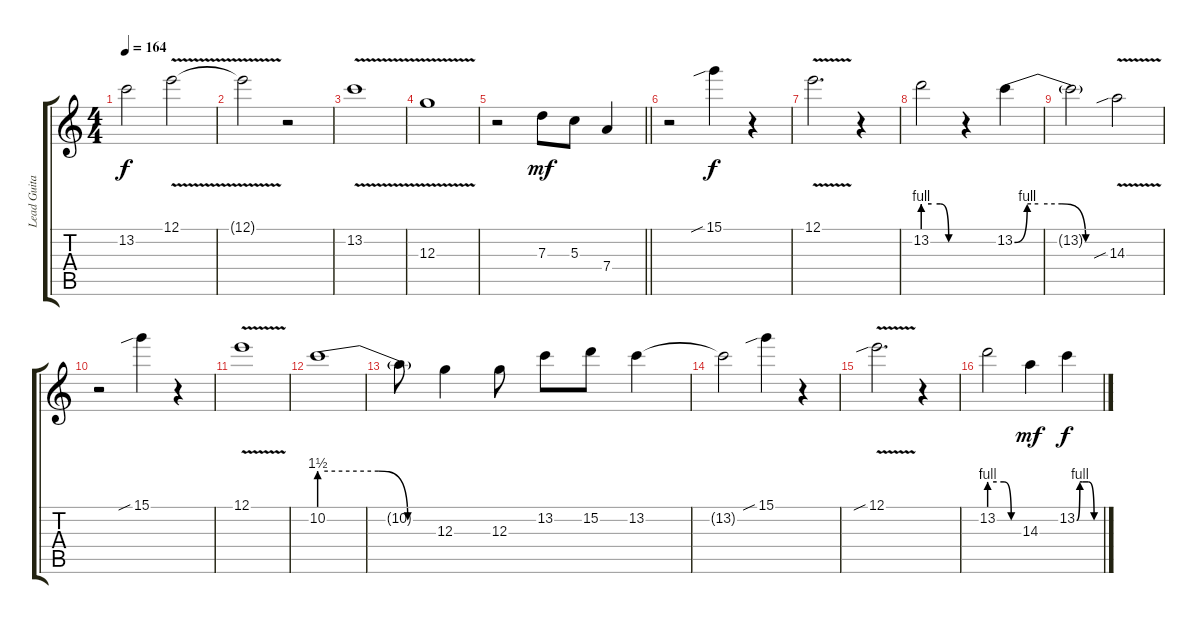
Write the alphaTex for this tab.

\track ("Lead Guitar" "Lead Guita") {instrument overdrivenguitar}
\staff {score tabs}
\tuning (E4 B3 G3 D3 A2 E2) {hide}
\ts (4 4)
\tempo 164
\clef g2
\ks c
13.2{t}.2{dy f} 12.1{v}.2 |
12.1{t}.2 r.2 |
13.2{v}.1 |
12.3{v}.1 |
\barLineRight lightlight
r.2 7.3.8{dy mf} 5.3.8 7.4.4 |
r.2 15.1{sib}.4{dy f} r.4 |
12.1{v}.2{d} r.4 |
13.2{be (custom 0 4 15 4 30 4 45 0 60 0)}.2 r.4 13.2{be (custom 0 0 8 4 15 4 30 4 45 0 60 0)}.4 |
13.2{t}.2 14.3{v sib}.2 |
r.2 15.1{sib}.4 r.4 |
12.1{v}.1 |
10.2{be (custom 0 6 30 6 45 0 60 0)}.1 |
10.2{t}.8 12.3.4 12.3.8 13.2.8 15.2.8 13.2.4 |
13.2{t}.2 15.1{sib}.4 r.4 |
12.1{v sib}.2{d} r.4 |
13.2{be (custom 0 4 15 4 30 4 45 0 60 0)}.2 14.3.4{dy mf} 13.2{be (custom 0 0 8 4 15 4 30 4 45 0 60 0)}.4{dy f}
